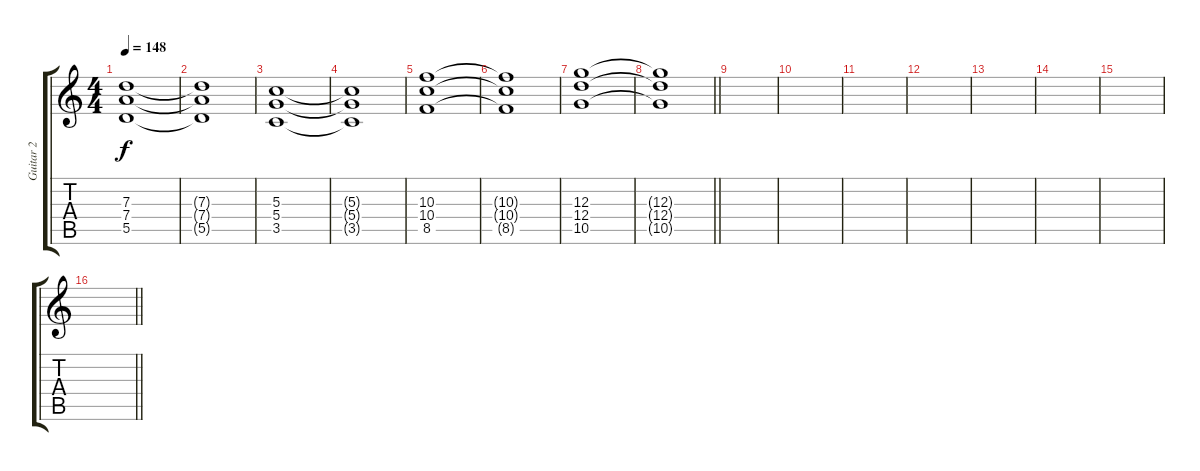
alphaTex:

\track ("Guitar 2" "Guitar 2") {instrument distortionguitar}
\staff {score tabs}
\tuning (E4 B3 G3 D3 A2 E2) {hide}
\ts (4 4)
\tempo 148
\clef g2
\ks c
(7.3 7.4 5.5).1{dy f} |
(7.3{t} 7.4{t} 5.5{t}).1 |
(5.3 5.4 3.5).1 |
(5.3{t} 5.4{t} 3.5{t}).1 |
(10.3 10.4 8.5).1 |
(10.3{t} 10.4{t} 8.5{t}).1 |
(12.3 12.4 10.5).1 |
\barLineRight lightlight
(12.3{t} 12.4{t} 10.5{t}).1 |
|
|
|
|
|
|
|
\barLineRight lightlight
